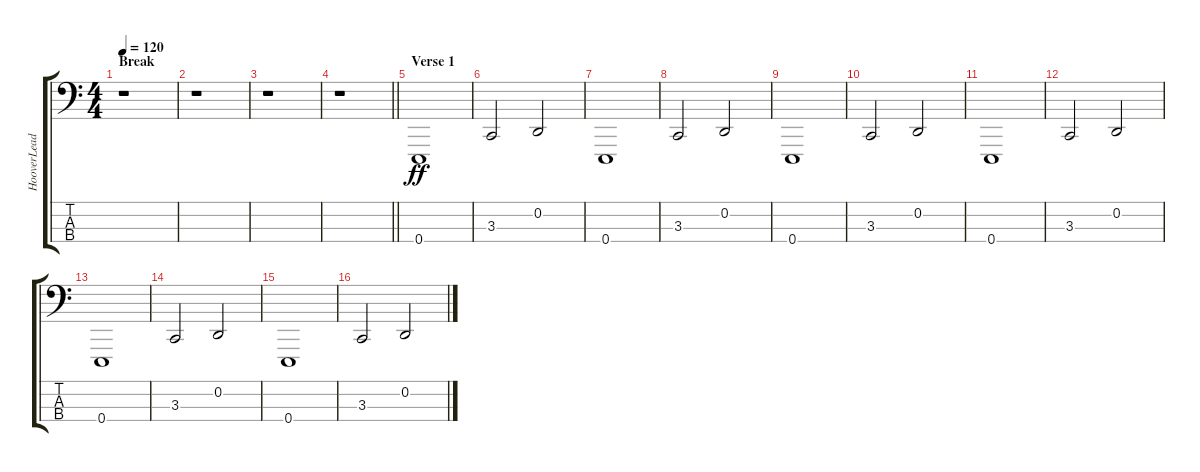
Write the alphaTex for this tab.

\track ("HooverLead" "HooverLead") {instrument lead2sawtooth}
\staff {score tabs}
\tuning (G2 D2 A1 E1 Db-1) {hide}
\ts (4 4)
\section ("" "Break")
\tempo 120
\clef f4
\ks c
r.1{dy ff} |
r.1 |
r.1 |
\barLineRight lightlight
r.1 |
\section ("" "Verse 1")
0.4.1 |
3.3.2 0.2.2 |
0.4.1 |
3.3.2 0.2.2 |
0.4.1 |
3.3.2 0.2.2 |
0.4.1 |
3.3.2 0.2.2 |
0.4.1 |
3.3.2 0.2.2 |
0.4.1 |
3.3.2 0.2.2
